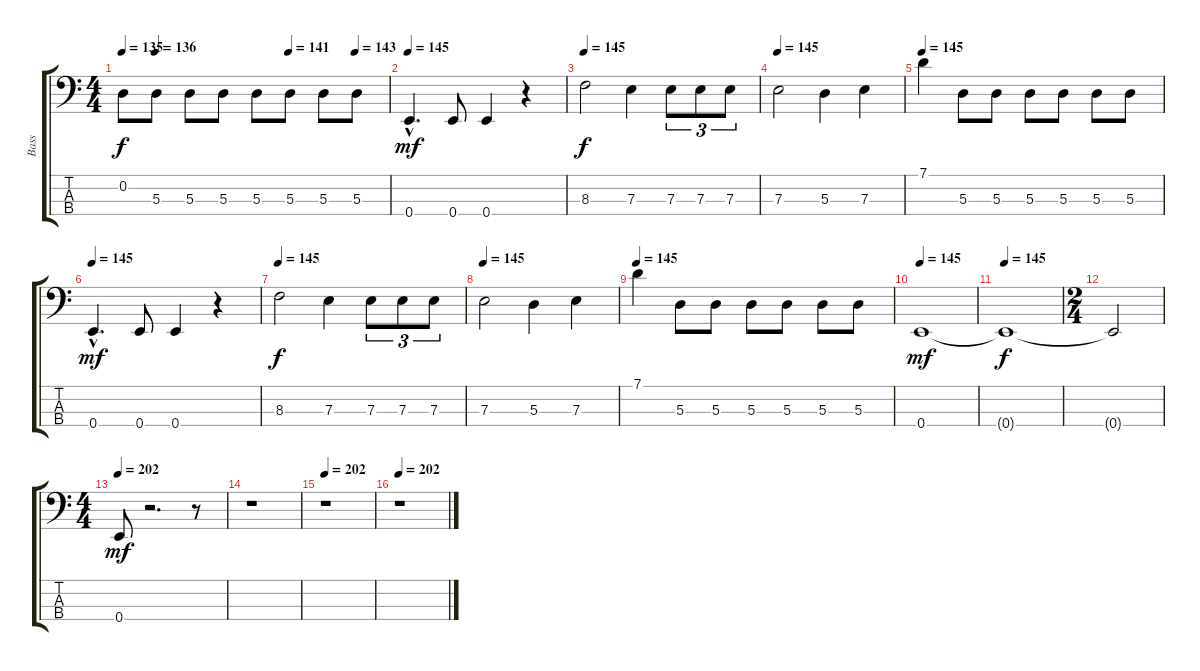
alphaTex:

\track ("Bass" "Bass") {instrument electricbassfinger}
\staff {score tabs}
\tuning (G2 D2 A1 E1) {hide}
\ts (4 4)
\tempo 135
\tempo (136 0.125)
\tempo (141 0.625)
\tempo (143 0.875)
\clef f4
\ks c
0.2{t}.8{dy f} 5.3.8 5.3.8 5.3.8 5.3.8 5.3.8 5.3.8 5.3.8 |
\tempo 145
0.4{hac}.4{d dy mf} 0.4.8 0.4.4 r.4 |
\tempo 145
8.3.2{dy f} 7.3.4 7.3.8{tu (3 2)} 7.3.8{tu (3 2)} 7.3.8{tu (3 2)} |
\tempo 145
7.3.2 5.3.4 7.3.4 |
\tempo 145
7.1.4 5.3.8 5.3.8 5.3.8 5.3.8 5.3.8 5.3.8 |
\tempo 145
0.4{hac}.4{d dy mf} 0.4.8 0.4.4 r.4 |
\tempo 145
8.3.2{dy f} 7.3.4 7.3.8{tu (3 2)} 7.3.8{tu (3 2)} 7.3.8{tu (3 2)} |
\tempo 145
7.3.2 5.3.4 7.3.4 |
\tempo 145
7.1.4 5.3.8 5.3.8 5.3.8 5.3.8 5.3.8 5.3.8 |
\tempo 145
0.4.1{dy mf} |
\tempo 145
0.4{t}.1{dy f} |
\ts (2 4)
0.4{t}.2 |
\ts (4 4)
\tempo 202
0.4.8{dy mf} r.2{d} r.8 |
r.1 |
\tempo 202
r.1 |
\tempo 202
r.1
